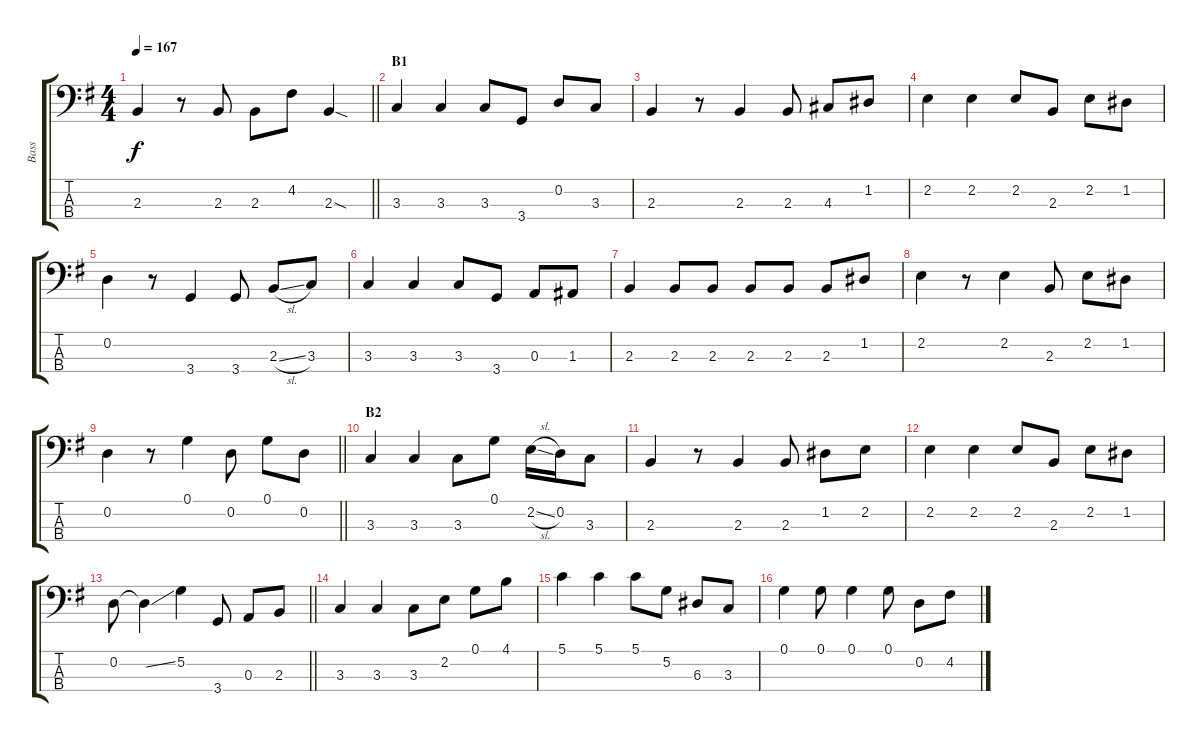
\track ("Bass" "Bass") {instrument electricbassfinger}
\staff {score tabs}
\tuning (G2 D2 A1 E1) {hide}
\ts (4 4)
\tempo 167
\clef f4
\barLineRight lightlight
\ks g
2.3.4{dy f} r.8 2.3.8 2.3.8 4.2.8 2.3{sod}.4 |
\section ("" "B1")
3.3.4 3.3.4 3.3.8 3.4.8 0.2.8 3.3.8 |
2.3.4 r.8 2.3.4 2.3.8 4.3.8 1.2.8 |
2.2.4 2.2.4 2.2.8 2.3.8 2.2.8 1.2.8 |
0.2.4 r.8 3.4.4 3.4.8 2.3{sl}.8 3.3.8 |
3.3.4 3.3.4 3.3.8 3.4.8 0.3.8 1.3.8 |
2.3.4 2.3.8 2.3.8 2.3.8 2.3.8 2.3.8 1.2.8 |
2.2.4 r.8 2.2.4 2.3.8 2.2.8 1.2.8 |
\barLineRight lightlight
0.2.4 r.8 0.1.4 0.2.8 0.1.8 0.2.8 |
\section ("" "B2")
3.3.4 3.3.4 3.3.8 0.1.8 2.2{sl}.16 0.2.16 3.3.8 |
2.3.4 r.8 2.3.4 2.3.8 1.2.8 2.2.8 |
2.2.4 2.2.4 2.2.8 2.3.8 2.2.8 1.2.8 |
\barLineRight lightlight
0.2.8 0.2{ss t}.4 5.2.4 3.4.8 0.3.8 2.3.8 |
3.3.4 3.3.4 3.3.8 2.2.8 0.1.8 4.1.8 |
5.1.4 5.1.4 5.1.8 5.2.8 6.3.8 3.3.8 |
0.1.4 0.1.8 0.1.4 0.1.8 0.2.8 4.2.8
